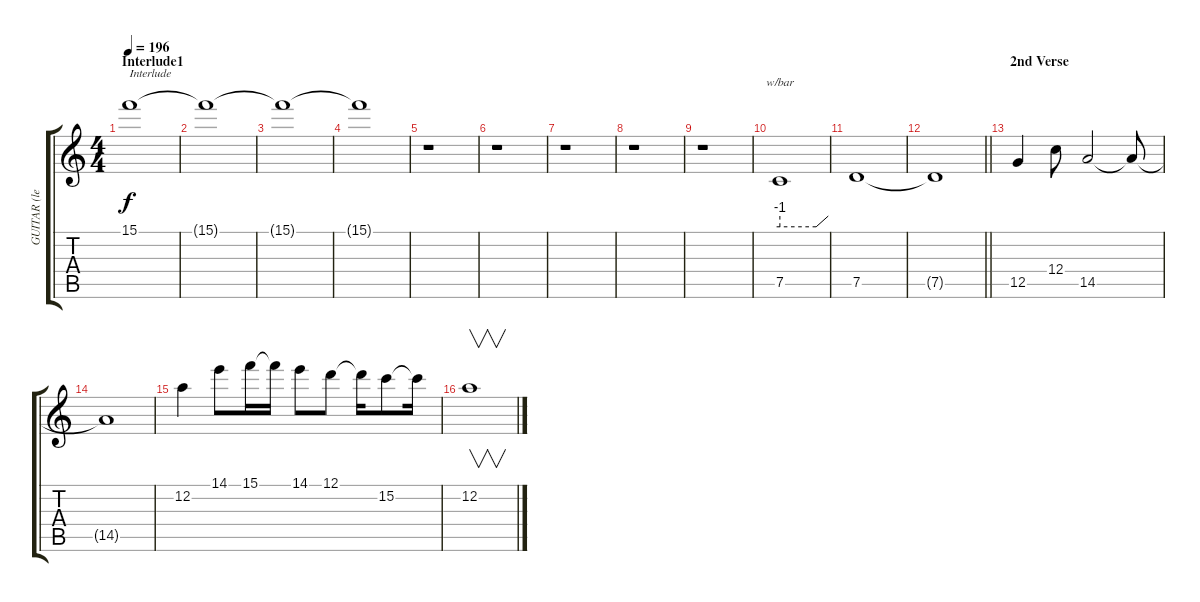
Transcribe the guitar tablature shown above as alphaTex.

\track ("GUITAR (lead)" "GUITAR (le") {instrument distortionguitar}
\staff {score tabs}
\tuning (D4 A3 F3 C3 G2 D2) {hide}
\ts (4 4)
\section ("" "Interlude1")
\tempo 196
\clef g2
\ks c
15.1.1{txt "Interlude" dy f} |
15.1{t}.1 |
15.1{t}.1 |
15.1{t}.1 |
r.1 |
r.1 |
r.1 |
r.1 |
r.1 |
7.5.1{tbe (custom default 0 -4 45 -4 60 0)} |
7.5.1 |
\barLineRight lightlight
7.5{t}.1 |
\section ("" "2nd Verse")
12.5.4 12.4.8 14.5.2 14.5{t}.8 |
14.5{t}.1 |
12.2.4 14.1.8 15.1.16 15.1{t}.16 14.1.8 12.1.8 12.1{t}.16 15.2.8 15.2{t}.16 |
12.2.1{v}
